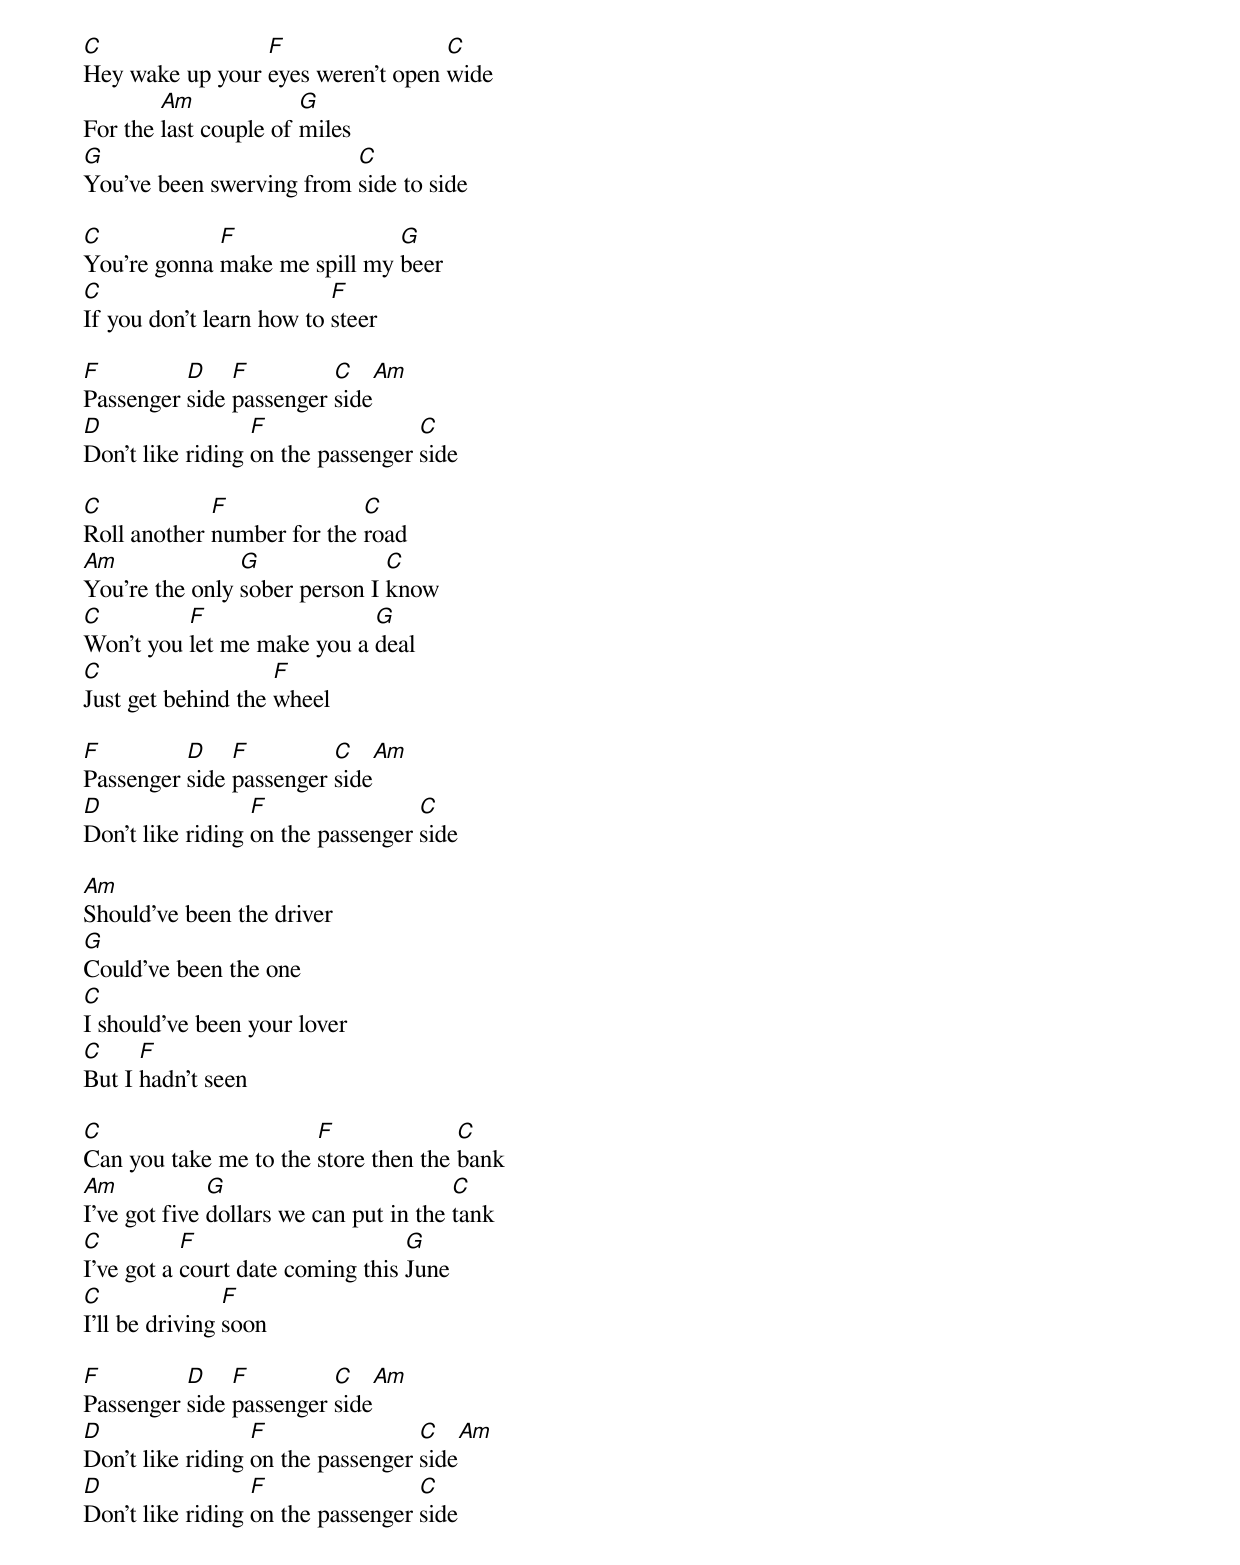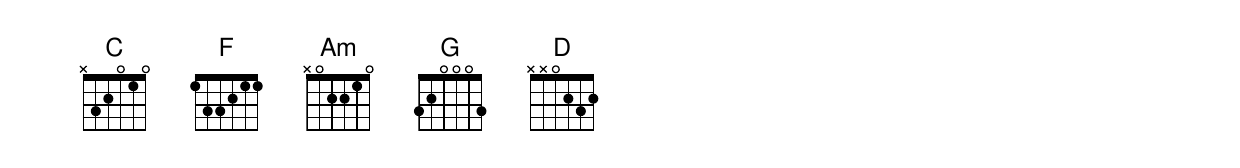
C                F                 C
Hey wake up your eyes weren't open wide
        Am             G
For the last couple of miles
G                         C
You've been swerving from side to side

C            F                G
You're gonna make me spill my beer
C                         F
If you don't learn how to steer

F         D    F         C   Am
Passenger side passenger side
D                 F                C
Don't like riding on the passenger side

C            F              C
Roll another number for the road
Am              G              C
You're the only sober person I know
C         F                 G
Won't you let me make you a deal
C                   F
Just get behind the wheel

F         D    F         C   Am
Passenger side passenger side
D                 F                C
Don't like riding on the passenger side

Am
Should've been the driver
G
Could've been the one
C
I should've been your lover
C     F
But I hadn't seen

C                      F              C
Can you take me to the store then the bank
Am            G                         C
I've got five dollars we can put in the tank
C          F                      G
I've got a court date coming this June
C               F
I'll be driving soon

F         D    F         C   Am
Passenger side passenger side
D                 F                C   Am
Don't like riding on the passenger side
D                 F                C
Don't like riding on the passenger side
